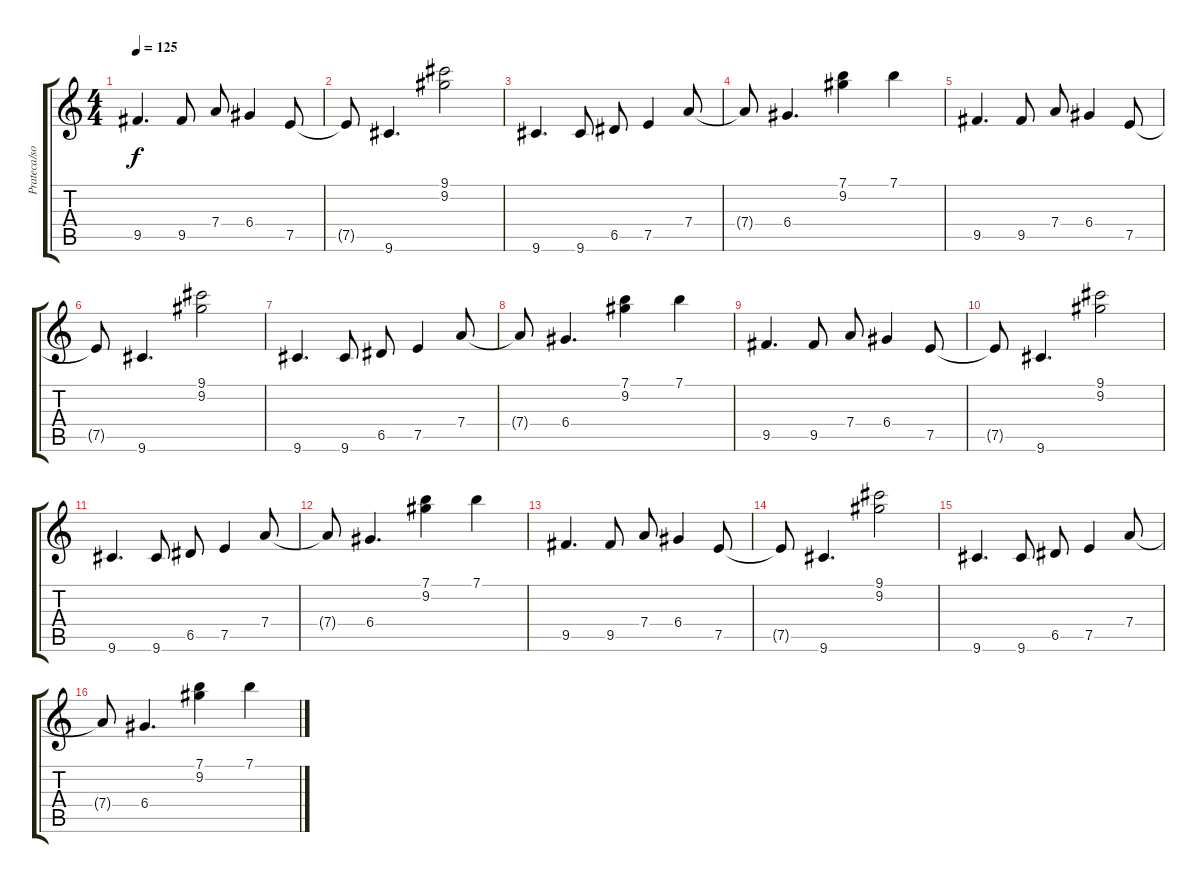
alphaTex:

\track ("Prateca/solo" "Prateca/so") {instrument acousticguitarsteel}
\staff {score tabs}
\tuning (E4 B3 G3 D3 A2 E2) {hide}
\ts (4 4)
\tempo 125
\clef g2
\ks c
9.5.4{d dy f} 9.5.8 7.4.8 6.4.4 7.5.8 |
7.5{t}.8 9.6.4{d} (9.1 9.2).2 |
9.6.4{d} 9.6.8 6.5.8 7.5.4 7.4.8 |
7.4{t}.8 6.4.4{d} (7.1 9.2).4 7.1.4 |
9.5.4{d} 9.5.8 7.4.8 6.4.4 7.5.8 |
7.5{t}.8 9.6.4{d} (9.1 9.2).2 |
9.6.4{d} 9.6.8 6.5.8 7.5.4 7.4.8 |
7.4{t}.8 6.4.4{d} (7.1 9.2).4 7.1.4 |
9.5.4{d} 9.5.8 7.4.8 6.4.4 7.5.8 |
7.5{t}.8 9.6.4{d} (9.1 9.2).2 |
9.6.4{d} 9.6.8 6.5.8 7.5.4 7.4.8 |
7.4{t}.8 6.4.4{d} (7.1 9.2).4 7.1.4 |
9.5.4{d} 9.5.8 7.4.8 6.4.4 7.5.8 |
7.5{t}.8 9.6.4{d} (9.1 9.2).2 |
9.6.4{d} 9.6.8 6.5.8 7.5.4 7.4.8 |
7.4{t}.8 6.4.4{d} (7.1 9.2).4 7.1.4
